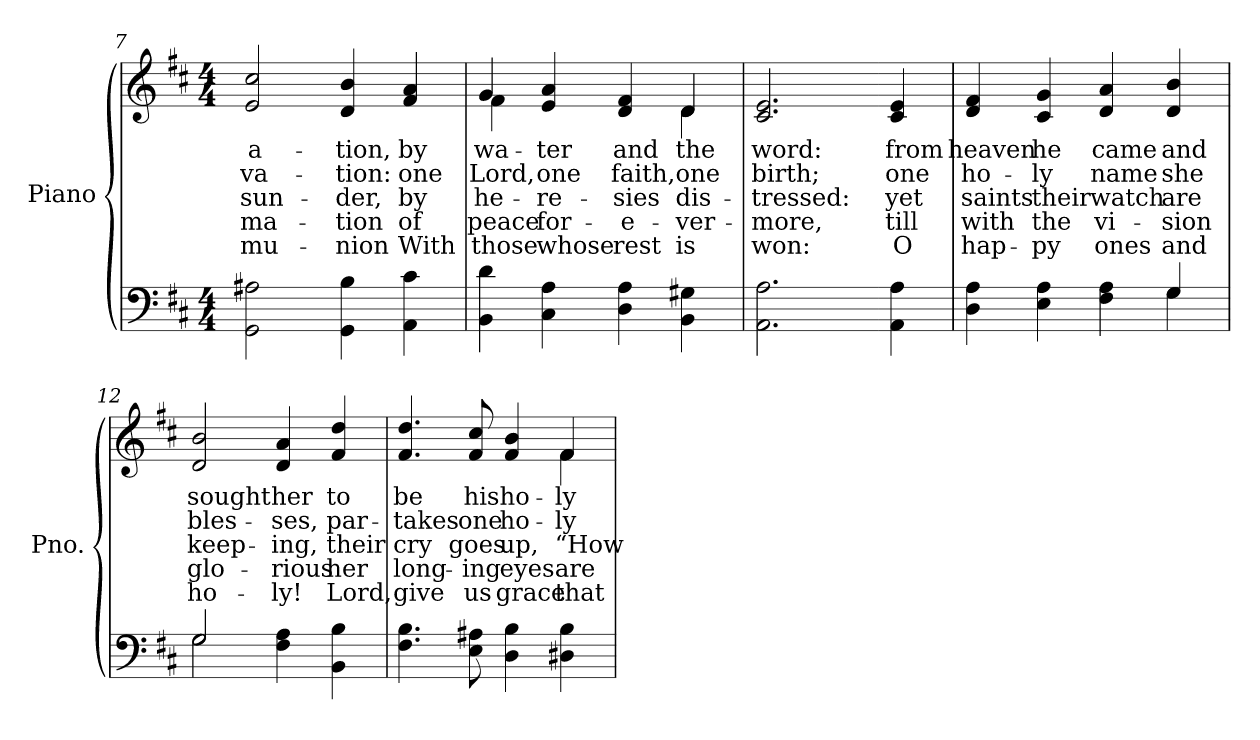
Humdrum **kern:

**kern	**kern	**text	**text	**text	**text	**text
*part2	*part1	*part1	*part1	*part1	*part1	*part1
*staff2	*staff1	*staff1	*staff1	*staff1	*staff1	*staff1
*I"Piano	*I"Piano	*	*	*	*	*
*I'Pno.	*I'Pno.	*	*	*	*	*
*clefF4	*clefG2	*	*	*	*	*
*k[f#c#]	*k[f#c#]	*	*	*	*	*
*D:	*D:	*	*	*	*	*
*M4/4	*M4/4	*	*	*	*	*
=7	=7	=7	=7	=7	=7	=7
!	!	!LO:LY:b:color=#000000	!LO:LY:b:color=#000000	!LO:LY:b:color=#000000	!LO:LY:b:color=#000000	!LO:LY:b:color=#000000
2GGi\ 2A#Xi	2ei/ 2cc#i	-a-	-va-	-sun-	-ma-	-mu-
!	!	!LO:LY:b:color=#000000	!LO:LY:b:color=#000000	!LO:LY:b:color=#000000	!LO:LY:b:color=#000000	!LO:LY:b:color=#000000
4GGi\ 4Bi	4di/ 4bi	-tion,	-tion:	-der,	tion	nion
!	!	!LO:LY:b:color=#000000	!LO:LY:b:color=#000000	!LO:LY:b:color=#000000	!LO:LY:b:color=#000000	!LO:LY:b:color=#000000
4AAi\ 4c#i	4f#i/ 4ai	by	one	by	of	With
=8	=8	=8	=8	=8	=8	=8
!	!	!LO:LY:b:color=#000000	!LO:LY:b:color=#000000	!LO:LY:b:color=#000000	!LO:LY:b:color=#000000	!LO:LY:b:color=#000000
*	*^	*	*	*	*	*
4BBi\ 4di	4gi/	4f#i\	wa-	Lord,	he-	-peace	those
!	!	!	!LO:LY:b:color=#000000	!LO:LY:b:color=#000000	!LO:LY:b:color=#000000	!LO:LY:b:color=#000000	!LO:LY:b:color=#000000
4C#i\ 4Ai	4ei/ 4ai	2ryy	-ter	one	re-	-for-	-whose
!	!	!	!LO:LY:b:color=#000000	!LO:LY:b:color=#000000	!LO:LY:b:color=#000000	!LO:LY:b:color=#000000	!LO:LY:b:color=#000000
4Di\ 4Ai	4di/ 4f#i	.	and	faith,	sies	e-	-rest
!	!	!	!LO:LY:b:color=#000000	!LO:LY:b:color=#000000	!LO:LY:b:color=#000000	!LO:LY:b:color=#000000	!LO:LY:b:color=#000000
4BBi\ 4G#Xi	4di/	4di\	the	one	dis-	-ver-	-is
*	*v	*v	*	*	*	*	*
!!LO:LB:g=z
=9	=9	=9	=9	=9	=9	=9
*	*^	*	*	*	*	*
!	!	!	!LO:LY:b:color=#000000	!LO:LY:b:color=#000000	!LO:LY:b:color=#000000	!LO:LY:b:color=#000000	!LO:LY:b:color=#000000
*	*v	*v	*	*	*	*	*
2.AAi\ 2.Ai	2.c#i/ 2.ei	word:	birth;	tressed:	more,	won:
=10-	=10-	=10-	=10-	=10-	=10-	=10-
!	!	!LO:LY:b:color=#000000	!LO:LY:b:color=#000000	!LO:LY:b:color=#000000	!LO:LY:b:color=#000000	!LO:LY:b:color=#000000
4AAi\ 4Ai	4c#i/ 4ei	from	one	yet	till	O
=11	=11	=11	=11	=11	=11	=11
*^	*	*	*	*	*	*
!	!	!	!LO:LY:b:color=#000000	!LO:LY:b:color=#000000	!LO:LY:b:color=#000000	!LO:LY:b:color=#000000	!LO:LY:b:color=#000000
4Di\ 4Ai	2.ryy	4di/ 4f#i	heaven	ho-	saints	with	hap-
!	!	!	!LO:LY:b:color=#000000	!LO:LY:b:color=#000000	!LO:LY:b:color=#000000	!LO:LY:b:color=#000000	!LO:LY:b:color=#000000
4Ei\ 4Ai	.	4c#i/ 4gi	he	-ly	-their	the	py
!	!	!	!LO:LY:b:color=#000000	!LO:LY:b:color=#000000	!LO:LY:b:color=#000000	!LO:LY:b:color=#000000	!LO:LY:b:color=#000000
4F#i\ 4Ai	.	4di/ 4ai	came	name	watch	vi-	-ones
!	!	!	!LO:LY:b:color=#000000	!LO:LY:b:color=#000000	!LO:LY:b:color=#000000	!LO:LY:b:color=#000000	!LO:LY:b:color=#000000
4Gi/	4Gi\	4di/ 4bi	and	she	are	sion	and
=12	=12	=12	=12	=12	=12	=12	=12
!	!	!	!LO:LY:b:color=#000000	!LO:LY:b:color=#000000	!LO:LY:b:color=#000000	!LO:LY:b:color=#000000	!LO:LY:b:color=#000000
2Gi/	2Gi\	2di/ 2bi	sought	bles-	keep-	-glo-	-ho-
!	!	!	!LO:LY:b:color=#000000	!LO:LY:b:color=#000000	!LO:LY:b:color=#000000	!LO:LY:b:color=#000000	!LO:LY:b:color=#000000
4F#i\ 4Ai	2ryy	4di/ 4ai	her	-ses,	-ing,	rious	ly!
!	!	!	!LO:LY:b:color=#000000	!LO:LY:b:color=#000000	!LO:LY:b:color=#000000	!LO:LY:b:color=#000000	!LO:LY:b:color=#000000
4BBi\ 4Bi	.	4f#i/ 4ddi	to	par-	their	her	Lord,
*v	*v	*	*	*	*	*	*
=13	=13	=13	=13	=13	=13	=13
!	!	!LO:LY:b:color=#000000	!LO:LY:b:color=#000000	!LO:LY:b:color=#000000	!LO:LY:b:color=#000000	!LO:LY:b:color=#000000
*	*^	*	*	*	*	*
4.F#i\ 4.Bi	4.f#i/ 4.ddi	2.ryy	be	-takes	cry	long-	-give
!	!	!	!LO:LY:b:color=#000000	!LO:LY:b:color=#000000	!LO:LY:b:color=#000000	!LO:LY:b:color=#000000	!LO:LY:b:color=#000000
8Ei\ 8A#Xi	8f#i/ 8cc#i	.	his	one	goes	ing	us
!	!	!	!LO:LY:b:color=#000000	!LO:LY:b:color=#000000	!LO:LY:b:color=#000000	!LO:LY:b:color=#000000	!LO:LY:b:color=#000000
4Di\ 4Bi	4f#i/ 4bi	.	ho-	ho-	up,	eyes	grace
!	!	!	!LO:LY:b:color=#000000	!LO:LY:b:color=#000000	!LO:LY:b:color=#000000	!LO:LY:b:color=#000000	!LO:LY:b:color=#000000
4D#Xi\ 4Bi	4f#i/	4f#i\	-ly	-ly	“How	are	that
*	*v	*v	*	*	*	*	*
=	=	=	=	=	=	=
*-	*-	*-	*-	*-	*-	*-
